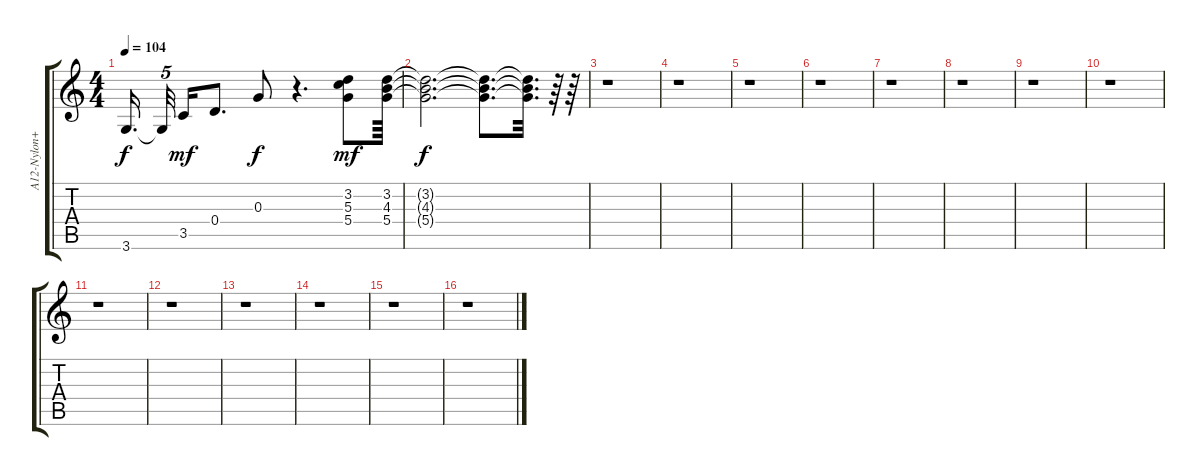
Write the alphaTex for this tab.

\track ("A12-Nylon+Steel " "A12-Nylon+") {instrument acousticguitarsteel}
\staff {score tabs}
\tuning (E4 B3 G3 D3 A2 E2) {hide}
\ts (4 4)
\tempo 104
\clef g2
\ks c
3.6{t}.16{d dy f} 3.6{t}.32{tu (5 4)} 3.5.16{dy mf} 0.4.8{d} 0.3.8{dy f} r.4{d} (3.2 5.3 5.4).8{dy mf} (3.2 4.3 5.4).64 |
(3.2{t} 4.3{t} 5.4{t}).2{d dy f} (3.2{t} 4.3{t} 5.4{t}).8{d} (3.2{t} 4.3{t} 5.4{t}).32{d} r.64 r.64 |
r.1 |
r.1 |
r.1 |
r.1 |
r.1 |
r.1 |
r.1 |
r.1 |
r.1 |
r.1 |
r.1 |
r.1 |
r.1 |
r.1
